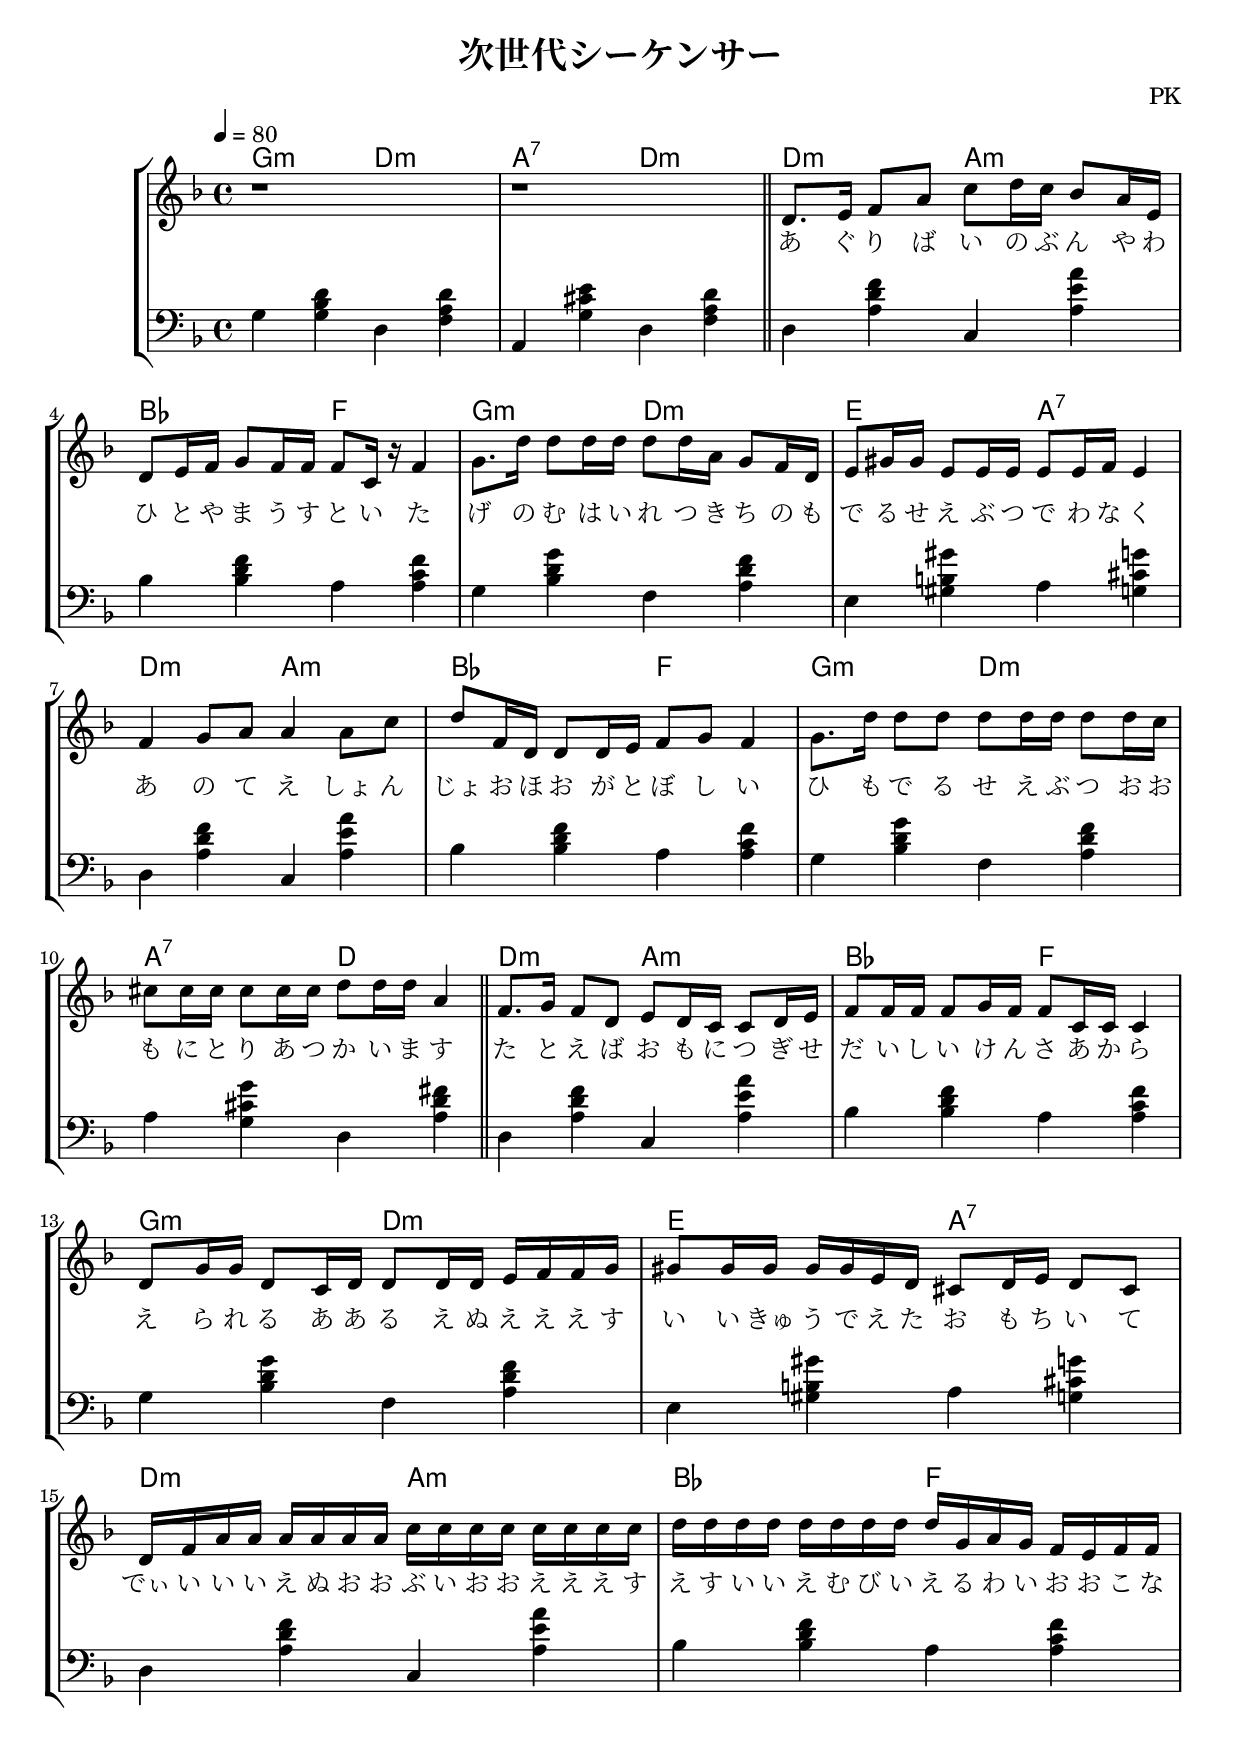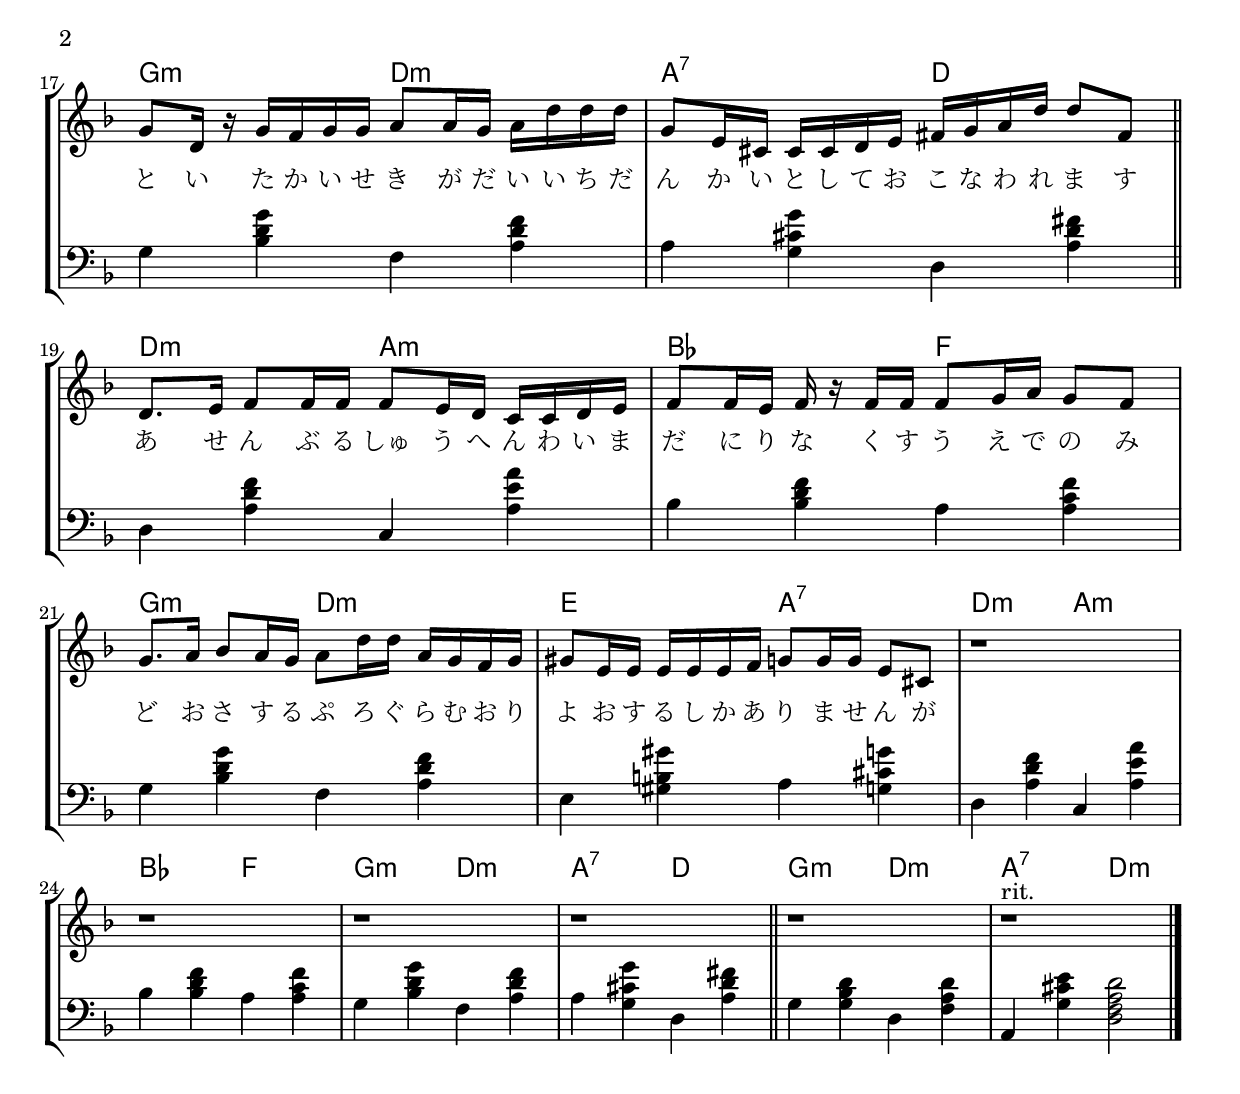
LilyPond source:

\version "2.12.1"

\header {
	title = \markup {次世代シーケンサー}
	composer = \markup \center-column {PK}
}

harmony = \chordmode {
	g2:m d:m a:7 d:m 

	d:m a:m bes f g:m d:m e a:7 d:m a:m bes f g:m d:m a:7 d 

	d:m a:m bes f g:m d:m e a:7 d:m a:m bes f g:m d:m a:7 d 

	d:m a:m bes f g:m d:m e a:7 d:m a:m bes f g:m d:m a:7 d 

	g:m d:m a:7 d:m 
}

melody = {
	\key f \major
	\tempo 4 = 80
	r1 | r1   
	\set Staff.midiInstrument = #"mmi0.38"
	 d'8.  e'16  f'8  a'8  c''8  d''16  c''16  bes'8  a'16  e'16 
	d'8  e'16  f'16  g'8  f'16  f'16  f'8  c'16  r16  f'4 
	g'8.  d''16  d''8  d''16  d''16  d''8  d''16  a'16  g'8  f'16  d'16 
	e'8  gis'16  gis'16  e'8  e'16  e'16  e'8  e'16  f'16  e'4 
	f'4  g'8  a'8  a'4  a'8  c''8 
	d''8  f'16  d'16  d'8  d'16  e'16  f'8  g'8  f'4 
	g'8.  d''16  d''8  d''8  d''8  d''16  d''16  d''8  d''16  c''16 
	cis''8  cis''16  cis''16  cis''8  cis''16  cis''16  d''8  d''16  d''16  a'4
	\set Staff.midiInstrument = #"fss0.5"
	 f'8.  g'16  f'8  d'8  e'8  d'16  c'16  c'8  d'16  e'16 
	f'8  f'16  f'16  f'8  g'16  f'16  f'8  c'16  c'16  c'4 
	d'8  g'16  g'16  d'8  c'16  d'16  d'8  d'16  d'16  e'16  f'16  f'16  g'16 
	gis'8  gis'16  gis'16  gis'16  gis'16  e'16  d'16  cis'8  d'16  e'16  d'8  cis'8 
	d'16  f'16  a'16  a'16  a'16  a'16  a'16  a'16  c''16  c''16  c''16  c''16  c''16  c''16  c''16  c''16 
	d''16  d''16  d''16  d''16  d''16  d''16  d''16  d''16  d''16  g'16  a'16  g'16  f'16  e'16  f'16  f'16 
	g'8  d'16  r16  g'16  f'16  g'16  g'16  a'8  a'16  g'16  a'16  d''16  d''16  d''16 
	g'8  e'16  cis'16  cis'16  cis'16  d'16  e'16  fis'16  g'16  a'16  d''16  d''8  fis'8
	\set Staff.midiInstrument = #"fss0.32"
	 d'8.  e'16  f'8  f'16  f'16  f'8  e'16  d'16  c'16  c'16  d'16  e'16 
	f'8  f'16  e'16  f'16  r16  f'16  f'16  f'8  g'16  a'16  g'8  f'8 
	g'8.  a'16  bes'8  a'16  g'16  a'8  d''16  d''16  a'16  g'16  f'16  g'16 
	gis'8  e'16  e'16  e'16  e'16  e'16  f'16  g'8  g'16  g'16  e'8  cis'8
	r1 r1 r1 r1 	r1 | r1^"rit." \bar "|."
}

words = \lyricmode {
	
	あ  ぐ  り  ば  い  の  ぶ  ん  や  わ  ひ  と  や  ま  う  す  と  い  た  げ  の  む  は  い  れ  つ  き  ち  の  も  で  る  せ  え  ぶ  つ  で  わ  な  く  あ  の  て  え  しょ  ん  じょ  お  ほ  お  が  と  ぼ  し  い  ひ  も  で  る  せ  え  ぶ  つ  お  お  も  に  と  り  あ  つ  か  い  ま  す  
	た  と  え  ば  お  も  に  つ  ぎ  せ  だ  い  し  い  け  ん  さ  あ  か  ら  え  ら  れ  る  あ  あ  る  え  ぬ  え  え  え  す  い  い  きゅ  う  で  え  た  お  も  ち  い  て  でぃ  い  い  い  え  ぬ  お  お  ぶ  い  お  お  え  え  え  す  え  す  い  い  え  む  び  い  え  る  わ  い  お  お  こ  な  と  い  た  か  い  せ  き  が  だ  い  い  ち  だ  ん  か  い  と  し  て  お  こ  な  わ  れ  ま  す  
	あ  せ  ん  ぶ  る  しゅ  う  へ  ん  わ  い  ま  だ  に  り  な  く  す  う  え  で  の  み  ど  お  さ  す  る  ぷ  ろ  ぐ  ら  む  お  り  よ  お  す  る  し  か  あ  り  ま  せ  ん  が  
	
}

tempochange = {
	\tempo 4 = 80
	r1 | r1 \bar "||"
	\tempo 4 = 80
	r1 | r1 | r1 | r1 | r1 | r1 | r1 | r1 \bar "||"
	\tempo 4 = 80
	r1 | r1 | r1 | r1 | r1 | r1 | r1 | r1 \bar "||"
	\tempo 4 = 80
	r1 | r1 | r1 | r1 | r1 | r1 | r1 | r1 \bar "||"
	\tempo 4 = 80
	r1 | \tempo 4 = 60 r2 \tempo 4 = 53 r2 \bar "|."
}

mainacc = {
	\clef bass
	\set Staff.midiInstrument = #"String Ensemble 1"
	\key f \major
	\tempo 4 = 80
	g4 <g bes d'>4
	d4 <f a d'>4
	a,4 <g cis' e'>4
	d4 <f a d'>4
	\bar "||"

	\set Staff.midiInstrument = #"String Ensemble 1"
	d4 <a d' f'>4
	c4 <a e' a'>4
	bes4 <bes d' f'>4
	a4 <a c' f'>4
	g4 <bes d' g'>4
	f4 <a d' f'>4
	e4 <gis b gis'>4
	a4 <g cis' g'>4
	d4 <a d' f'>4
	c4 <a e' a'>4
	bes4 <bes d' f'>4
	a4 <a c' f'>4
	g4 <bes d' g'>4
	f4 <a d' f'>4
	a4 <g cis' g'>4
	d4 <a d' fis'>4
	\bar "||"

	\set Staff.midiInstrument = #"String Ensemble 1"
	d4 <a d' f'>4
	c4 <a e' a'>4
	bes4 <bes d' f'>4
	a4 <a c' f'>4
	g4 <bes d' g'>4
	f4 <a d' f'>4
	e4 <gis b gis'>4
	a4 <g cis' g'>4
	d4 <a d' f'>4
	c4 <a e' a'>4
	bes4 <bes d' f'>4
	a4 <a c' f'>4
	g4 <bes d' g'>4
	f4 <a d' f'>4
	a4 <g cis' g'>4
	d4 <a d' fis'>4
	\bar "||"

	\set Staff.midiInstrument = #"String Ensemble 1"
	d4 <a d' f'>4
	c4 <a e' a'>4
	bes4 <bes d' f'>4
	a4 <a c' f'>4
	g4 <bes d' g'>4
	f4 <a d' f'>4
	e4 <gis b gis'>4
	a4 <g cis' g'>4
	d4 <a d' f'>4
	c4 <a e' a'>4
	bes4 <bes d' f'>4
	a4 <a c' f'>4
	g4 <bes d' g'>4
	f4 <a d' f'>4
	a4 <g cis' g'>4
	d4 <a d' fis'>4
	\bar "||"

	\set Staff.midiInstrument = #"String Ensemble 1"
	g4 <g bes d'>4
	d4 <f a d'>4
	a,4 <g cis' e'>4
	<d f a d'>2
	\bar "|."
}

subacc = {
	\clef bass
	\set Staff.midiInstrument = #"Pizzicato Strings"
	\key f \major
	\tempo 4 = 80
	r2
	r2
	r2
	r2
	\bar "||"

	\set Staff.midiInstrument = #"Pizzicato Strings"
	r2
	r2
	r2
	r2
	r2
	r2
	r2
	r2
	r2
	r2
	r2
	r2
	r2
	r2
	r2
	r2
	\bar "||"

	\set Staff.midiInstrument = #"Pizzicato Strings"
	r2
	r2
	r2
	r2
	r2
	r2
	r2
	r2
	r2
	r2
	r2
	r2
	r2
	r2
	r2
	r2
	\bar "||"

	\set Staff.midiInstrument = #"Pizzicato Strings"
	r2
	r2
	r2
	r2
	r2
	r2
	r2
	r2
	r2
	r2
	r2
	r2
	r2
	r2
	r2
	r2
	\bar "||"

	\set Staff.midiInstrument = #"Pizzicato Strings"
	r2
	r2
	r2
	r2
	\bar "|."
}

percA = {
	\drummode {
	r1 |r1 \bar "||"
	r1 |r1 |r1 |r1 |r1 |r1 |r1 |r1 \bar "||"
	r1 |r1 |r1 |r1 |r1 |r1 |r1 |r1 \bar "||"
	r1 |r1 |r1 |r1 |r1 |r1 |r1 |r1 \bar "||"
	r1 |r1 \bar "|."
	}
}

percB = {
	\drummode {
	r1 |r1 \bar "||"
	r1 |r1 |r1 |r1 |r1 |r1 |r1 |r1 \bar "||"
	r1 |r1 |r1 |r1 |r1 |r1 |r1 |r1 \bar "||"
	r1 |r1 |r1 |r1 |r1 |r1 |r1 |r1 \bar "||"
	r1 |r1 \bar "|."
	}
}

percC = {
	\drummode {
	r1 |r1 \bar "||"
	r1 |r1 |r1 |r1 |r1 |r1 |r1 |r1 \bar "||"
	r1 |r1 |r1 |r1 |r1 |r1 |r1 |r1 \bar "||"
	r1 |r1 |r1 |r1 |r1 |r1 |r1 |r1 \bar "||"
	r1 |r1 \bar "|."
	}
}

percD = {
	\drummode {
	r1 |r1 \bar "||"
	r1 |r1 |r1 |r1 |r1 |r1 |r1 |r1 \bar "||"
	r1 |r1 |r1 |r1 |r1 |r1 |r1 |r1 \bar "||"
	r1 |r1 |r1 |r1 |r1 |r1 |r1 |r1 \bar "||"
	r1 |r1 \bar "|."
	}
}

percE = {
	\drummode {
	r1 |r1 \bar "||"
	r1 |r1 |r1 |r1 |r1 |r1 |r1 |r1 \bar "||"
	r1 |r1 |r1 |r1 |r1 |r1 |r1 |r1 \bar "||"
	r1 |r1 |r1 |r1 |r1 |r1 |r1 |r1 \bar "||"
	r1 |r1 \bar "|."
	}
}

\score {
	<<
		\new StaffGroup <<
			\new ChordNames {\harmony}
			\new Voice = "melody" {\melody}
			\new Lyrics \lyricsto "melody" \words
			\new Staff = "mainacc" {\mainacc}
		>>
	>>
	\layout { }
}
